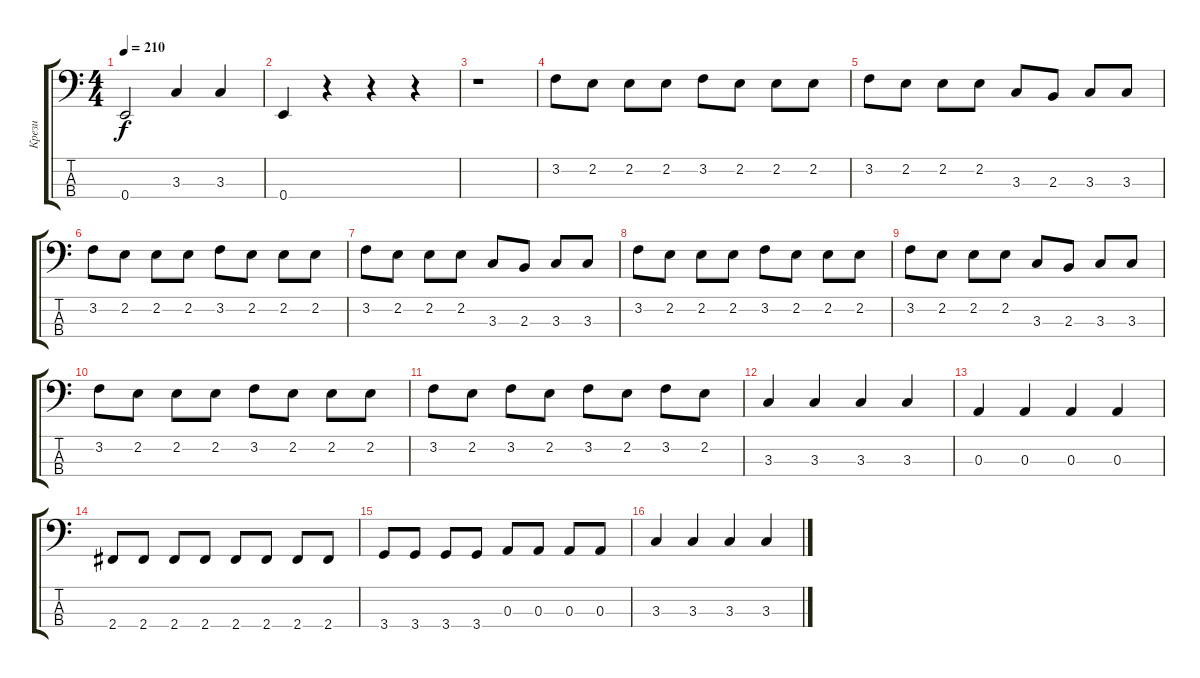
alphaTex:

\track ("Крези" "Крези") {instrument electricbassfinger}
\staff {score tabs}
\tuning (G2 D2 A1 E1) {hide}
\ts (4 4)
\tempo 210
\clef f4
\ks c
0.4{t}.2{dy f} 3.3.4 3.3.4 |
0.4.4 r.4 r.4 r.4 |
r.1 |
3.2.8 2.2.8 2.2.8 2.2.8 3.2.8 2.2.8 2.2.8 2.2.8 |
3.2.8 2.2.8 2.2.8 2.2.8 3.3.8 2.3.8 3.3.8 3.3.8 |
3.2.8 2.2.8 2.2.8 2.2.8 3.2.8 2.2.8 2.2.8 2.2.8 |
3.2.8 2.2.8 2.2.8 2.2.8 3.3.8 2.3.8 3.3.8 3.3.8 |
3.2.8 2.2.8 2.2.8 2.2.8 3.2.8 2.2.8 2.2.8 2.2.8 |
3.2.8 2.2.8 2.2.8 2.2.8 3.3.8 2.3.8 3.3.8 3.3.8 |
3.2.8 2.2.8 2.2.8 2.2.8 3.2.8 2.2.8 2.2.8 2.2.8 |
3.2.8 2.2.8 3.2.8 2.2.8 3.2.8 2.2.8 3.2.8 2.2.8 |
3.3.4 3.3.4 3.3.4 3.3.4 |
0.3.4 0.3.4 0.3.4 0.3.4 |
2.4.8 2.4.8 2.4.8 2.4.8 2.4.8 2.4.8 2.4.8 2.4.8 |
3.4.8 3.4.8 3.4.8 3.4.8 0.3.8 0.3.8 0.3.8 0.3.8 |
3.3.4 3.3.4 3.3.4 3.3.4
